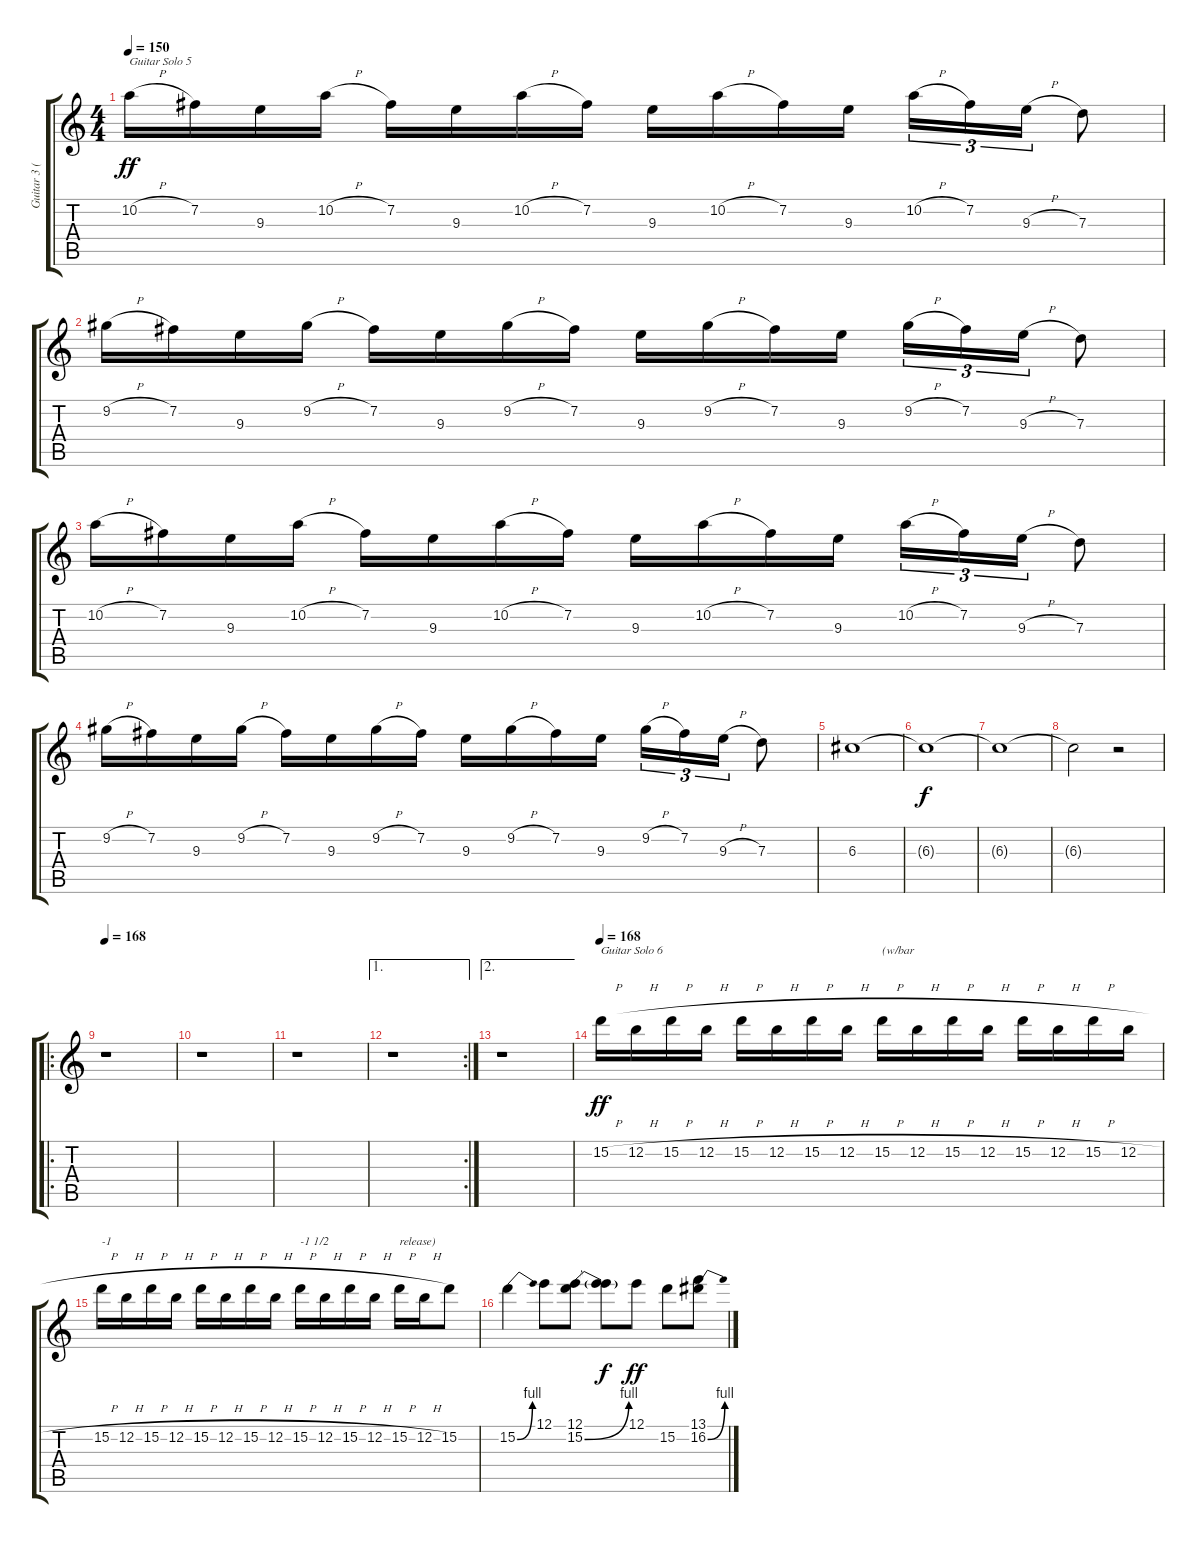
\track ("Guitar 3 (Dave Mustaine's Solos)" "Guitar 3 (") {instrument distortionguitar}
\staff {score tabs}
\tuning (E4 B3 G3 D3 A2 E2) {hide}
\ts (4 4)
\tempo 150
\clef g2
\ks c
10.2{h}.16{txt "Guitar Solo 5" dy ff} 7.2.16 9.3.16 10.2{h}.16 7.2.16 9.3.16 10.2{h}.16 7.2.16 9.3.16 10.2{h}.16 7.2.16 9.3.16 10.2{h}.16{tu (3 2)} 7.2.16{tu (3 2)} 9.3{h}.16{tu (3 2)} 7.3.8 |
9.2{h}.16 7.2.16 9.3.16 9.2{h}.16 7.2.16 9.3.16 9.2{h}.16 7.2.16 9.3.16 9.2{h}.16 7.2.16 9.3.16 9.2{h}.16{tu (3 2)} 7.2.16{tu (3 2)} 9.3{h}.16{tu (3 2)} 7.3.8 |
10.2{h}.16 7.2.16 9.3.16 10.2{h}.16 7.2.16 9.3.16 10.2{h}.16 7.2.16 9.3.16 10.2{h}.16 7.2.16 9.3.16 10.2{h}.16{tu (3 2)} 7.2.16{tu (3 2)} 9.3{h}.16{tu (3 2)} 7.3.8 |
9.2{h}.16 7.2.16 9.3.16 9.2{h}.16 7.2.16 9.3.16 9.2{h}.16 7.2.16 9.3.16 9.2{h}.16 7.2.16 9.3.16 9.2{h}.16{tu (3 2)} 7.2.16{tu (3 2)} 9.3{h}.16{tu (3 2)} 7.3.8 |
6.3.1 |
6.3{t}.1{dy f} |
6.3{t}.1 |
6.3{t}.2 r.2 |
\ro
\tempo 168
r.1 |
r.1 |
r.1 |
\ae 1
\rc 2
r.1 |
\ae 2
r.1 |
\tempo 168
15.2{h}.16{txt "Guitar Solo 6" dy ff} 12.2{h}.16 15.2{h}.16 12.2{h}.16 15.2{h}.16 12.2{h}.16 15.2{h}.16 12.2{h}.16 15.2{h}.16{txt "(w/bar"} 12.2{h}.16 15.2{h}.16 12.2{h}.16 15.2{h}.16 12.2{h}.16 15.2{h}.16 12.2{h}.16 |
15.2{h}.16{txt "-1"} 12.2{h}.16 15.2{h}.16 12.2{h}.16 15.2{h}.16 12.2{h}.16 15.2{h}.16 12.2{h}.16 15.2{h}.16{txt "-1 1/2"} 12.2{h}.16 15.2{h}.16 12.2{h}.16 15.2{h}.16{txt "release)"} 12.2{h}.16 15.2.8 |
15.2{be (bend 0 0 60 4)}.4 12.1.8 (12.1 15.2{be (bend 0 0 60 4)}).8 (12.1{t} 15.2{t}).8{dy f} 12.1.8{dy ff} 15.2.8 (13.1 16.2{be (bend 0 0 60 4)}).8
